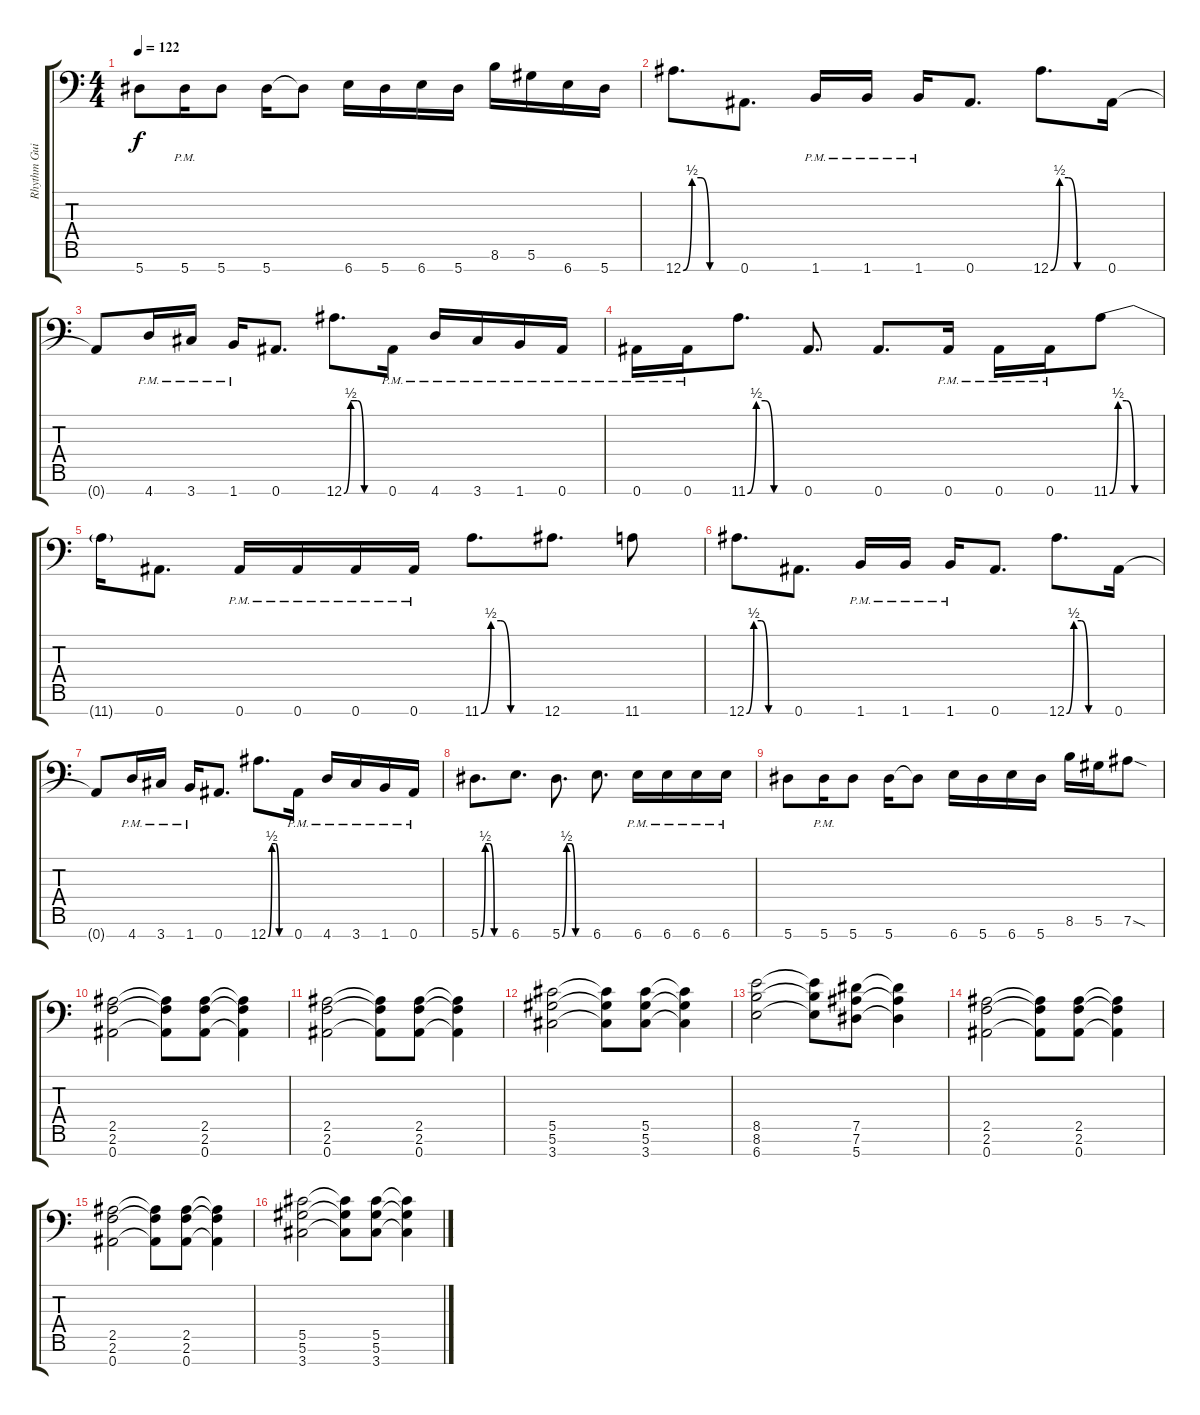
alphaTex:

\track ("Rhythm Guitar 1" "Rhythm Gui") {instrument distortionguitar}
\staff {score tabs}
\tuning (Eb4 Bb3 Gb3 Db3 Ab2 Eb2 Bb1) {hide}
\ts (4 4)
\tempo 122
\clef f4
\ks c
5.7.8{dy f} 5.7{pm}.16 5.7.8 5.7.16 5.7{t}.8 6.7.16 5.7.16 6.7.16 5.7.16 8.6.16 5.6.16 6.7.16 5.7.16 |
12.7{be (custom 0 0 10 2 20 2 30 0 60 0)}.8{d} 0.7.8{d} 1.7{pm}.16 1.7{pm}.16 1.7{pm}.16 0.7.8{d} 12.7{be (custom 0 0 10 2 20 2 30 0 60 0)}.8{d} 0.7.16 |
0.7{t}.8 4.7{pm}.16 3.7{pm}.16 1.7{pm}.16 0.7.8{d} 12.7{be (custom 0 0 10 2 20 2 30 0 60 0)}.8{d} 0.7{pm}.16 4.7{pm}.16 3.7{pm}.16 1.7{pm}.16 0.7{pm}.16 |
0.7{pm}.16 0.7{pm}.16 11.7{be (custom 0 0 10 2 20 2 30 0 60 0)}.8{d} 0.7.8{d} 0.7.8{d} 0.7{pm}.16 0.7{pm}.16 0.7{pm}.16 11.7{be (custom 0 0 10 2 20 2 30 0 60 0)}.8 |
11.7{t}.16 0.7.8{d} 0.7{pm}.16 0.7{pm}.16 0.7{pm}.16 0.7{pm}.16 11.7{be (custom 0 0 10 2 20 2 30 0 60 0)}.8{d} 12.7.8{d} 11.7.8 |
12.7{be (custom 0 0 10 2 20 2 30 0 60 0)}.8{d} 0.7.8{d} 1.7{pm}.16 1.7{pm}.16 1.7{pm}.16 0.7.8{d} 12.7{be (custom 0 0 10 2 20 2 30 0 60 0)}.8{d} 0.7.16 |
0.7{t}.8 4.7{pm}.16 3.7{pm}.16 1.7{pm}.16 0.7.8{d} 12.7{be (custom 0 0 10 2 20 2 30 0 60 0)}.8{d} 0.7{pm}.16 4.7{pm}.16 3.7{pm}.16 1.7{pm}.16 0.7{pm}.16 |
5.7{be (custom 0 0 10 2 20 2 30 0 60 0)}.8{d} 6.7.8{d} 5.7{be (custom 0 0 10 2 20 2 30 0 60 0)}.8{d} 6.7.8{d} 6.7{pm}.16 6.7{pm}.16 6.7{pm}.16 6.7{pm}.16 |
5.7.8 5.7{pm}.16 5.7.8 5.7.16 5.7{t}.8 6.7.16 5.7.16 6.7.16 5.7.16 8.6.16 5.6.16 7.6{sod}.8 |
(2.5 2.6 0.7).2 (2.5{t} 2.6{t} 0.7{t}).8 (2.5 2.6 0.7).8 (2.5{t} 2.6{t} 0.7{t}).4 |
(2.5 2.6 0.7).2 (2.5{t} 2.6{t} 0.7{t}).8 (2.5 2.6 0.7).8 (2.5{t} 2.6{t} 0.7{t}).4 |
(5.5 5.6 3.7).2 (5.5{t} 5.6{t} 3.7{t}).8 (5.5 5.6 3.7).8 (5.5{t} 5.6{t} 3.7{t}).4 |
(8.5 8.6 6.7).2 (8.5{t} 8.6{t} 6.7{t}).8 (7.5 7.6 5.7).8 (7.5{t} 7.6{t} 5.7{t}).4 |
(2.5 2.6 0.7).2 (2.5{t} 2.6{t} 0.7{t}).8 (2.5 2.6 0.7).8 (2.5{t} 2.6{t} 0.7{t}).4 |
(2.5 2.6 0.7).2 (2.5{t} 2.6{t} 0.7{t}).8 (2.5 2.6 0.7).8 (2.5{t} 2.6{t} 0.7{t}).4 |
(5.5 5.6 3.7).2 (5.5{t} 5.6{t} 3.7{t}).8 (5.5 5.6 3.7).8 (5.5{t} 5.6{t} 3.7{t}).4
